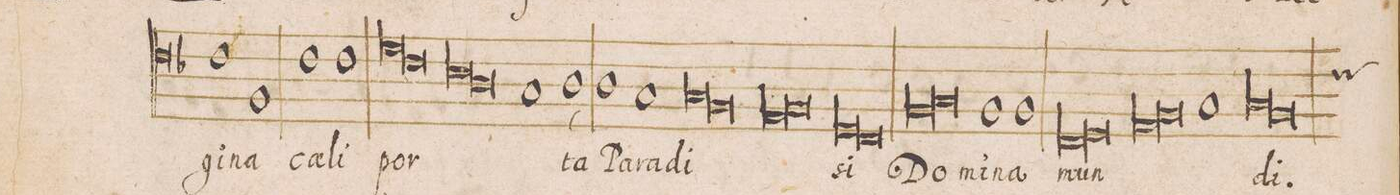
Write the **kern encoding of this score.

**kern	**text
*I"TENOR	*
*clefC4	*
*k[b-]	*
*met(C|)	*
*M2/1	*
1c	-gi-
1F	-na
=16-	=16-
1c	coe-
1c	-li
=17-	=17-
*lig	*
1d	por-
1c	.
*Xlig	*
=18-	=18-
*lig	*
1B-	.
1A	.
*Xlig	*
=19-	=19-
1G	.
1A,<	-ta
=20-	=20-
1A	Pa-
1G	-ra-
=21-	=21-
*lig	*
1G	-di-
1F	.
*Xlig	*
=22-	=22-
*lig	*
1E	.
1F	.
*Xlig	*
=23-	=23-
*lig	*
1D	-si
1C	.
*Xlig	*
=24-	=24-
*lig	*
1F	Do-
1G	.
*Xlig	*
=25-	=25-
1F	-mi-
1F	-na
=26-	=26-
*lig	*
1C	mun-
1D	.
*Xlig	*
=27-	=27-
*lig	*
1E	.
1F	.
*Xlig	*
=28-	=28-
1G	.
*lig	*
1G	-di.
=29-	=29-
*custos:c	*
1F	.
*Xlig	*
*lig	*
*-	*-
